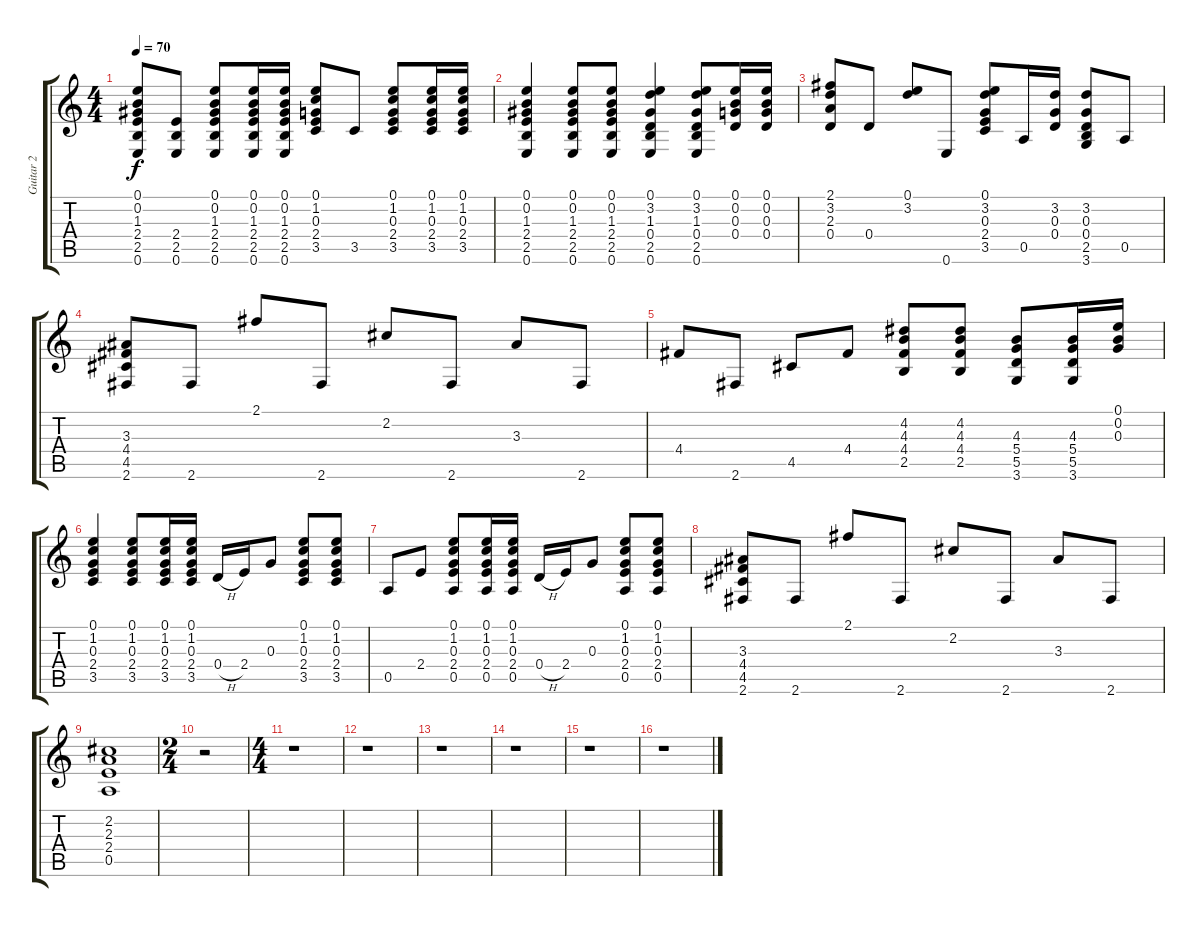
\track ("Guitar 2" "Guitar 2") {instrument acousticguitarsteel}
\staff {score tabs}
\tuning (E4 B3 G3 D3 A2 E2) {hide}
\ts (4 4)
\tempo 70
\clef g2
\ks c
(0.1 0.2 1.3 2.4 2.5 0.6).8{dy f} (2.4 2.5 0.6).8 (0.1 0.2 1.3 2.4 2.5 0.6).8 (0.1 0.2 1.3 2.4 2.5 0.6).16 (0.1 0.2 1.3 2.4 2.5 0.6).16 (0.1 1.2 0.3 2.4 3.5).8 3.5.8 (0.1 1.2 0.3 2.4 3.5).8 (0.1 1.2 0.3 2.4 3.5).16 (0.1 1.2 0.3 2.4 3.5).16 |
(0.1 0.2 1.3 2.4 2.5 0.6).4 (0.1 0.2 1.3 2.4 2.5 0.6).8 (0.1 0.2 1.3 2.4 2.5 0.6).8 (0.1 3.2 1.3 0.4 2.5 0.6).4 (0.1 3.2 1.3 0.4 2.5 0.6).8 (0.1 0.2 0.3 0.4).16 (0.1 0.2 0.3 0.4).16 |
(2.1 3.2 2.3 0.4).8 0.4.8 (0.1 3.2).8 0.6.8 (0.1 3.2 0.3 2.4 3.5).8 0.5.16 (3.2 0.3 0.4).16 (3.2 0.3 0.4 2.5 3.6).8 0.5.8 |
(3.3 4.4 4.5 2.6).8 2.6.8 2.1.8 2.6.8 2.2.8 2.6.8 3.3.8 2.6.8 |
4.4.8 2.6.8 4.5.8 4.4.8 (4.2 4.3 4.4 2.5).8 (4.2 4.3 4.4 2.5).8 (4.3 5.4 5.5 3.6).8 (4.3 5.4 5.5 3.6).16 (0.1 0.2 0.3).16 |
(0.1 1.2 0.3 2.4 3.5).4 (0.1 1.2 0.3 2.4 3.5).8 (0.1 1.2 0.3 2.4 3.5).16 (0.1 1.2 0.3 2.4 3.5).16 0.4{h}.16 2.4.16 0.3.8 (0.1 1.2 0.3 2.4 3.5).8 (0.1 1.2 0.3 2.4 3.5).8 |
0.5.8 2.4.8 (0.1 1.2 0.3 2.4 0.5).8 (0.1 1.2 0.3 2.4 0.5).16 (0.1 1.2 0.3 2.4 0.5).16 0.4{h}.16 2.4.16 0.3.8 (0.1 1.2 0.3 2.4 0.5).8 (0.1 1.2 0.3 2.4 0.5).8 |
(3.3 4.4 4.5 2.6).8 2.6.8 2.1.8 2.6.8 2.2.8 2.6.8 3.3.8 2.6.8 |
(2.2 2.3 2.4 0.5).1 |
\ts (2 4)
r.2 |
\ts (4 4)
r.1 |
r.1 |
r.1 |
r.1 |
r.1 |
r.1
